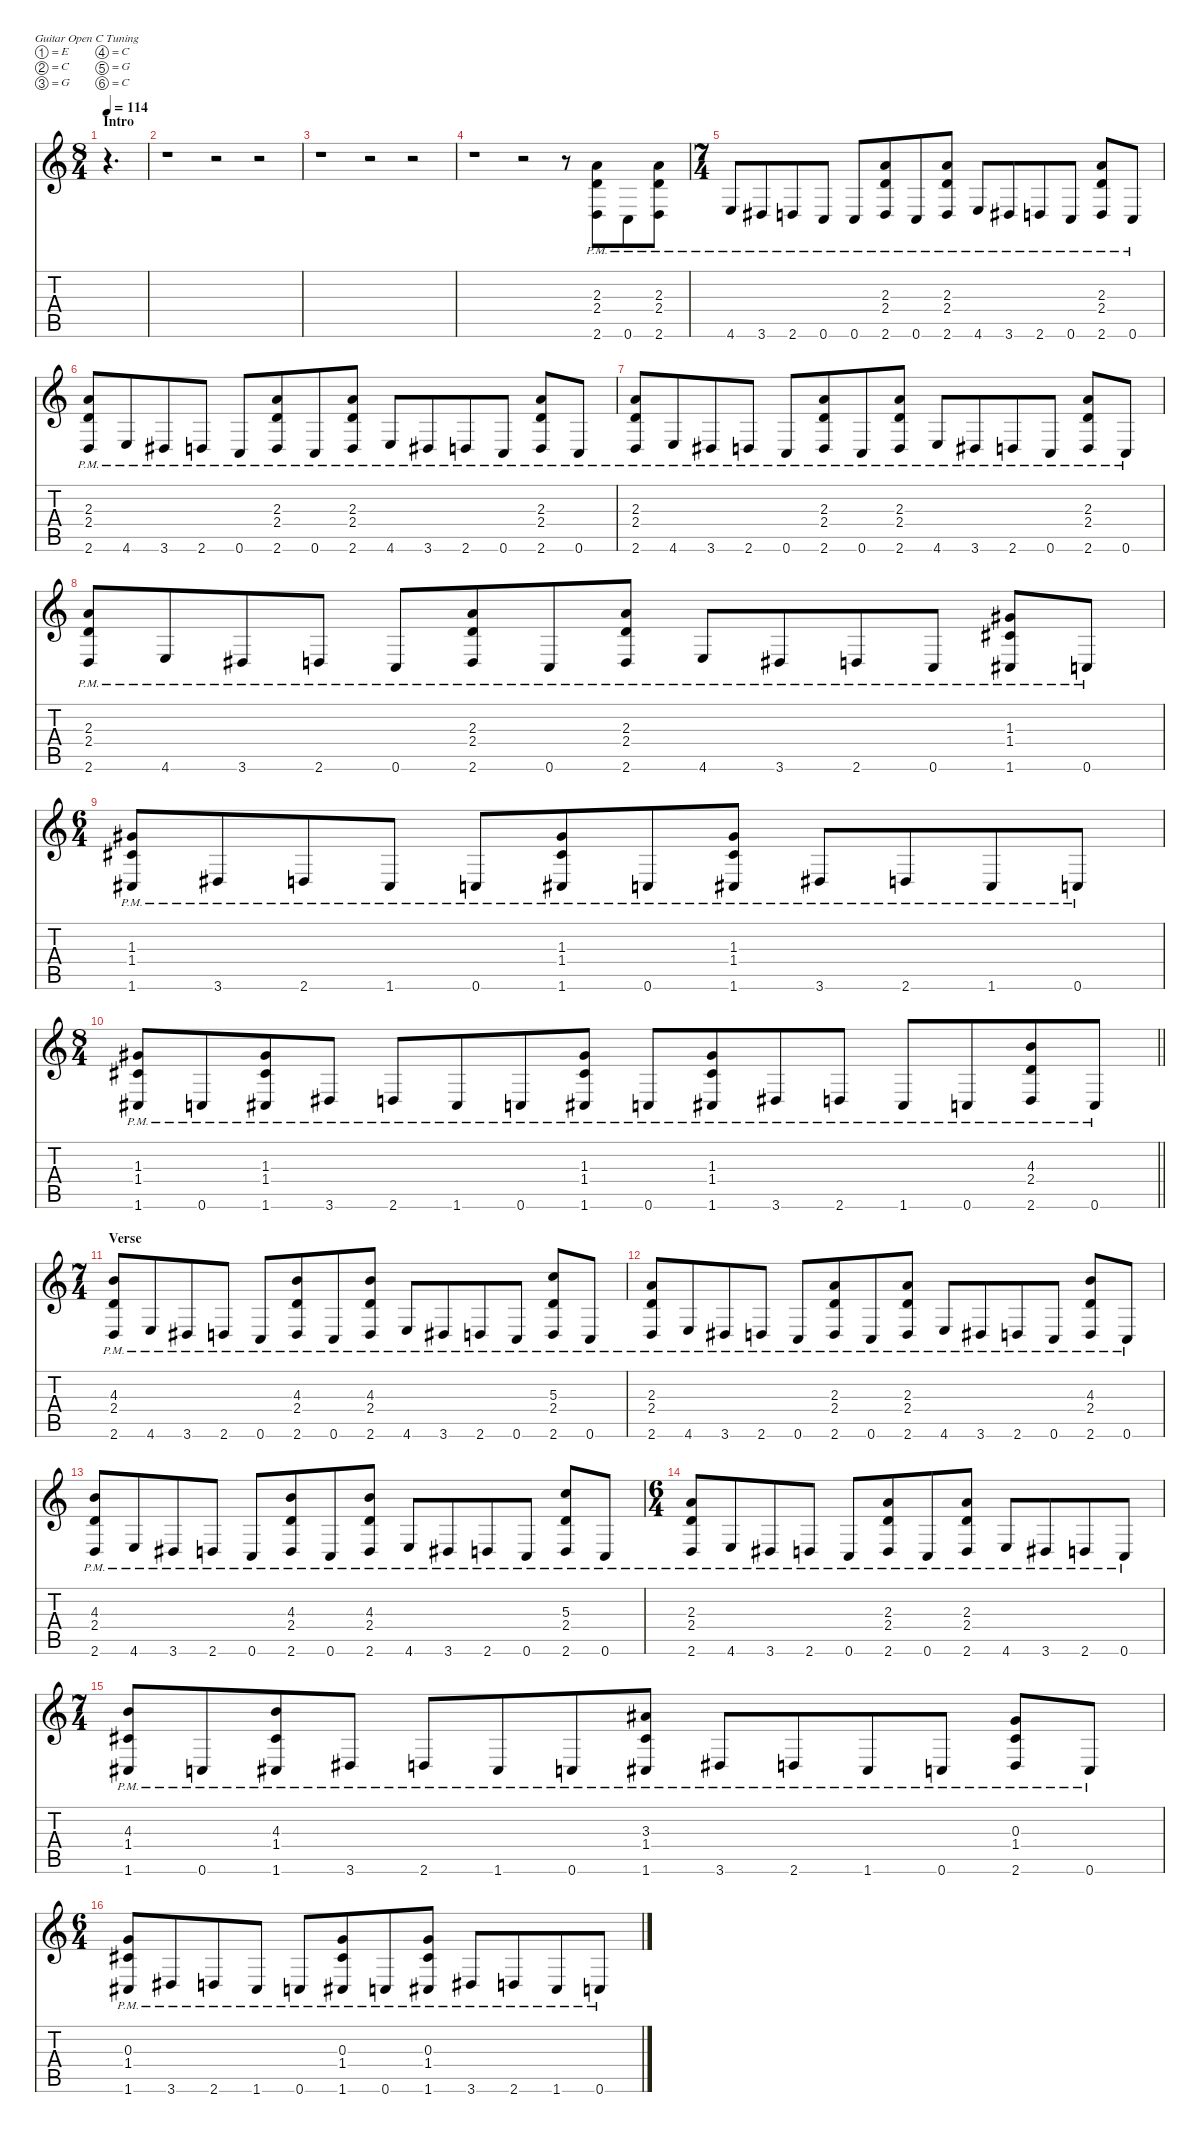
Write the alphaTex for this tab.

\defaultSystemsLayout 4
\hideDynamics
\bracketExtendMode nobrackets
\singleTrackTrackNamePolicy hidden
\multiTrackTrackNamePolicy hidden
\firstSystemTrackNameMode fullname
\firstSystemTrackNameOrientation horizontal
\otherSystemsTrackNameOrientation horizontal
\track ("GTR Overd 2" "od.guit.") {instrument overdrivenguitar}
\staff {score tabs}
\tuning (E4 C4 G3 C3 G2 C2)
\ts (8 4)
\beaming (8 4 4 4 4)
\section ("" "Intro")
\ac
\tempo 114
\clef g2
\ks c
r.4{d dy f instrument overdrivenguitar beam Down} |
r.1{beam Down} r.2{beam Down} r.2{beam Down} |
r.1{beam Down} r.2{beam Down} r.2{beam Down} |
r.1{beam Down} r.2{beam Down} r.8{beam Down} (2.6{pm} 2.3 2.4).8{beam Up} 0.6{pm}.8{beam Up} (2.6{pm} 2.4 2.3).8{beam Up} |
\ts (7 4)
\beaming (8 4 4 4 4)
4.6{pm}.8{beam Up} 3.6{pm acc #}.8{beam Up} 2.6{pm}.8{beam Up} 0.6{pm}.8{beam Up} 0.6{pm}.8{beam Up} (2.6{pm} 2.3 2.4).8{beam Up} 0.6{pm}.8{beam Up} (2.6{pm} 2.4 2.3).8{beam Up} 4.6{pm}.8{beam Up} 3.6{pm acc #}.8{beam Up} 2.6{pm}.8{beam Up} 0.6{pm}.8{beam Up} (2.6{pm} 2.3 2.4).8{beam Up} 0.6{pm}.8{beam Up} |
(2.6{pm} 2.4 2.3).8{beam Up} 4.6{pm}.8{beam Up} 3.6{pm acc #}.8{beam Up} 2.6{pm}.8{beam Up} 0.6{pm}.8{beam Up} (2.6{pm} 2.3 2.4).8{beam Up} 0.6{pm}.8{beam Up} (2.6{pm} 2.4 2.3).8{beam Up} 4.6{pm}.8{beam Up} 3.6{pm acc #}.8{beam Up} 2.6{pm}.8{beam Up} 0.6{pm}.8{beam Up} (2.6{pm} 2.3 2.4).8{beam Up} 0.6{pm}.8{beam Up} |
(2.6{pm} 2.4 2.3).8{beam Up} 4.6{pm}.8{beam Up} 3.6{pm acc #}.8{beam Up} 2.6{pm}.8{beam Up} 0.6{pm}.8{beam Up} (2.6{pm} 2.3 2.4).8{beam Up} 0.6{pm}.8{beam Up} (2.6{pm} 2.4 2.3).8{beam Up} 4.6{pm}.8{beam Up} 3.6{pm acc #}.8{beam Up} 2.6{pm}.8{beam Up} 0.6{pm}.8{beam Up} (2.6{pm} 2.3 2.4).8{beam Up} 0.6{pm}.8{beam Up} |
(2.6{pm} 2.4 2.3).8{beam Up} 4.6{pm}.8{beam Up} 3.6{pm acc #}.8{beam Up} 2.6{pm}.8{beam Up} 0.6{pm}.8{beam Up} (2.6{pm} 2.3 2.4).8{beam Up} 0.6{pm}.8{beam Up} (2.6{pm} 2.4 2.3).8{beam Up} 4.6{pm}.8{beam Up} 3.6{pm acc #}.8{beam Up} 2.6{pm}.8{beam Up} 0.6{pm}.8{beam Up} (1.6{pm acc #} 1.3{acc #} 1.4{acc #}).8{beam Up} 0.6{pm}.8{beam Up} |
\ts (6 4)
\beaming (8 4 4 4 4)
(1.6{pm acc #} 1.4{acc #} 1.3{acc #}).8{beam Up} 3.6{pm acc #}.8{beam Up} 2.6{pm}.8{beam Up} 1.6{pm acc #}.8{beam Up} 0.6{pm}.8{beam Up} (1.6{pm acc #} 1.4{acc #} 1.3{acc #}).8{beam Up} 0.6{pm}.8{beam Up} (1.6{pm acc #} 1.3{acc #} 1.4{acc #}).8{beam Up} 3.6{pm acc #}.8{beam Up} 2.6{pm}.8{beam Up} 1.6{pm acc #}.8{beam Up} 0.6{pm}.8{beam Up} |
\ts (8 4)
\beaming (8 4 4 4 4)
\barLineRight lightlight
(1.6{pm acc #} 1.4{acc #} 1.3{acc #}).8{beam Up} 0.6{pm}.8{beam Up} (1.6{pm acc #} 1.3{acc #} 1.4{acc #}).8{beam Up} 3.6{pm acc #}.8{beam Up} 2.6{pm}.8{beam Up} 1.6{pm acc #}.8{beam Up} 0.6{pm}.8{beam Up} (1.6{pm acc #} 1.4{acc #} 1.3{acc #}).8{beam Up} 0.6{pm}.8{beam Up} (1.6{pm acc #} 1.3{acc #} 1.4{acc #}).8{beam Up} 3.6{pm acc #}.8{beam Up} 2.6{pm}.8{beam Up} 1.6{pm acc #}.8{beam Up} 0.6{pm}.8{beam Up} (2.6{pm} 2.4 4.3).8{beam Up} 0.6{pm}.8{beam Up} |
\ts (7 4)
\beaming (8 4 4 4 4)
\section ("" "Verse")
(2.6{pm} 4.3 2.4).8{beam Up} 4.6{pm}.8{beam Up} 3.6{pm acc #}.8{beam Up} 2.6{pm}.8{beam Up} 0.6{pm}.8{beam Up} (2.6{pm} 2.4 4.3).8{beam Up} 0.6{pm}.8{beam Up} (2.6{pm} 4.3 2.4).8{beam Up} 4.6{pm}.8{beam Up} 3.6{pm acc #}.8{beam Up} 2.6{pm}.8{beam Up} 0.6{pm}.8{beam Up} (2.6{pm} 2.4 5.3).8{beam Up} 0.6{pm}.8{beam Up} |
(2.6{pm} 2.3 2.4).8{beam Up} 4.6{pm}.8{beam Up} 3.6{pm acc #}.8{beam Up} 2.6{pm}.8{beam Up} 0.6{pm}.8{beam Up} (2.6{pm} 2.4 2.3).8{beam Up} 0.6{pm}.8{beam Up} (2.6{pm} 2.3 2.4).8{beam Up} 4.6{pm}.8{beam Up} 3.6{pm acc #}.8{beam Up} 2.6{pm}.8{beam Up} 0.6{pm}.8{beam Up} (2.6{pm} 2.4 4.3).8{beam Up} 0.6{pm}.8{beam Up} |
(2.6{pm} 4.3 2.4).8{beam Up} 4.6{pm}.8{beam Up} 3.6{pm acc #}.8{beam Up} 2.6{pm}.8{beam Up} 0.6{pm}.8{beam Up} (2.6{pm} 4.3 2.4).8{beam Up} 0.6{pm}.8{beam Up} (2.6{pm} 2.4 4.3).8{beam Up} 4.6{pm}.8{beam Up} 3.6{pm acc #}.8{beam Up} 2.6{pm}.8{beam Up} 0.6{pm}.8{beam Up} (2.6{pm} 5.3 2.4).8{beam Up} 0.6{pm}.8{beam Up} |
\ts (6 4)
\beaming (8 4 4 4 4)
(2.6{pm} 2.3 2.4).8{beam Up} 4.6{pm}.8{beam Up} 3.6{pm acc #}.8{beam Up} 2.6{pm}.8{beam Up} 0.6{pm}.8{beam Up} (2.6{pm} 2.4 2.3).8{beam Up} 0.6{pm}.8{beam Up} (2.6{pm} 2.3 2.4).8{beam Up} 4.6{pm}.8{beam Up} 3.6{pm acc #}.8{beam Up} 2.6{pm}.8{beam Up} 0.6{pm}.8{beam Up} |
\ts (7 4)
\beaming (8 4 4 4 4)
(1.6{pm acc #} 1.4{acc #} 4.3).8{beam Up} 0.6{pm}.8{beam Up} (1.6{pm acc #} 4.3 1.4{acc #}).8{beam Up} 3.6{pm acc #}.8{beam Up} 2.6{pm}.8{beam Up} 1.6{pm acc #}.8{beam Up} 0.6{pm}.8{beam Up} (1.6{pm acc #} 1.4{acc #} 3.3{acc #}).8{beam Up} 3.6{pm acc #}.8{beam Up} 2.6{pm}.8{beam Up} 1.6{pm acc #}.8{beam Up} 0.6{pm}.8{beam Up} (2.6{pm} 0.3 1.4{acc #}).8{beam Up} 0.6{pm}.8{beam Up} |
\ts (6 4)
\beaming (8 4 4 4 4)
(1.6{pm acc #} 1.4{acc #} 0.3).8{beam Up} 3.6{pm acc #}.8{beam Up} 2.6{pm}.8{beam Up} 1.6{pm acc #}.8{beam Up} 0.6{pm}.8{beam Up} (1.6{pm acc #} 0.3 1.4{acc #}).8{beam Up} 0.6{pm}.8{beam Up} (1.6{pm acc #} 1.4{acc #} 0.3).8{beam Up} 3.6{pm acc #}.8{beam Up} 2.6{pm}.8{beam Up} 1.6{pm acc #}.8{beam Up} 0.6{pm}.8{beam Up}
